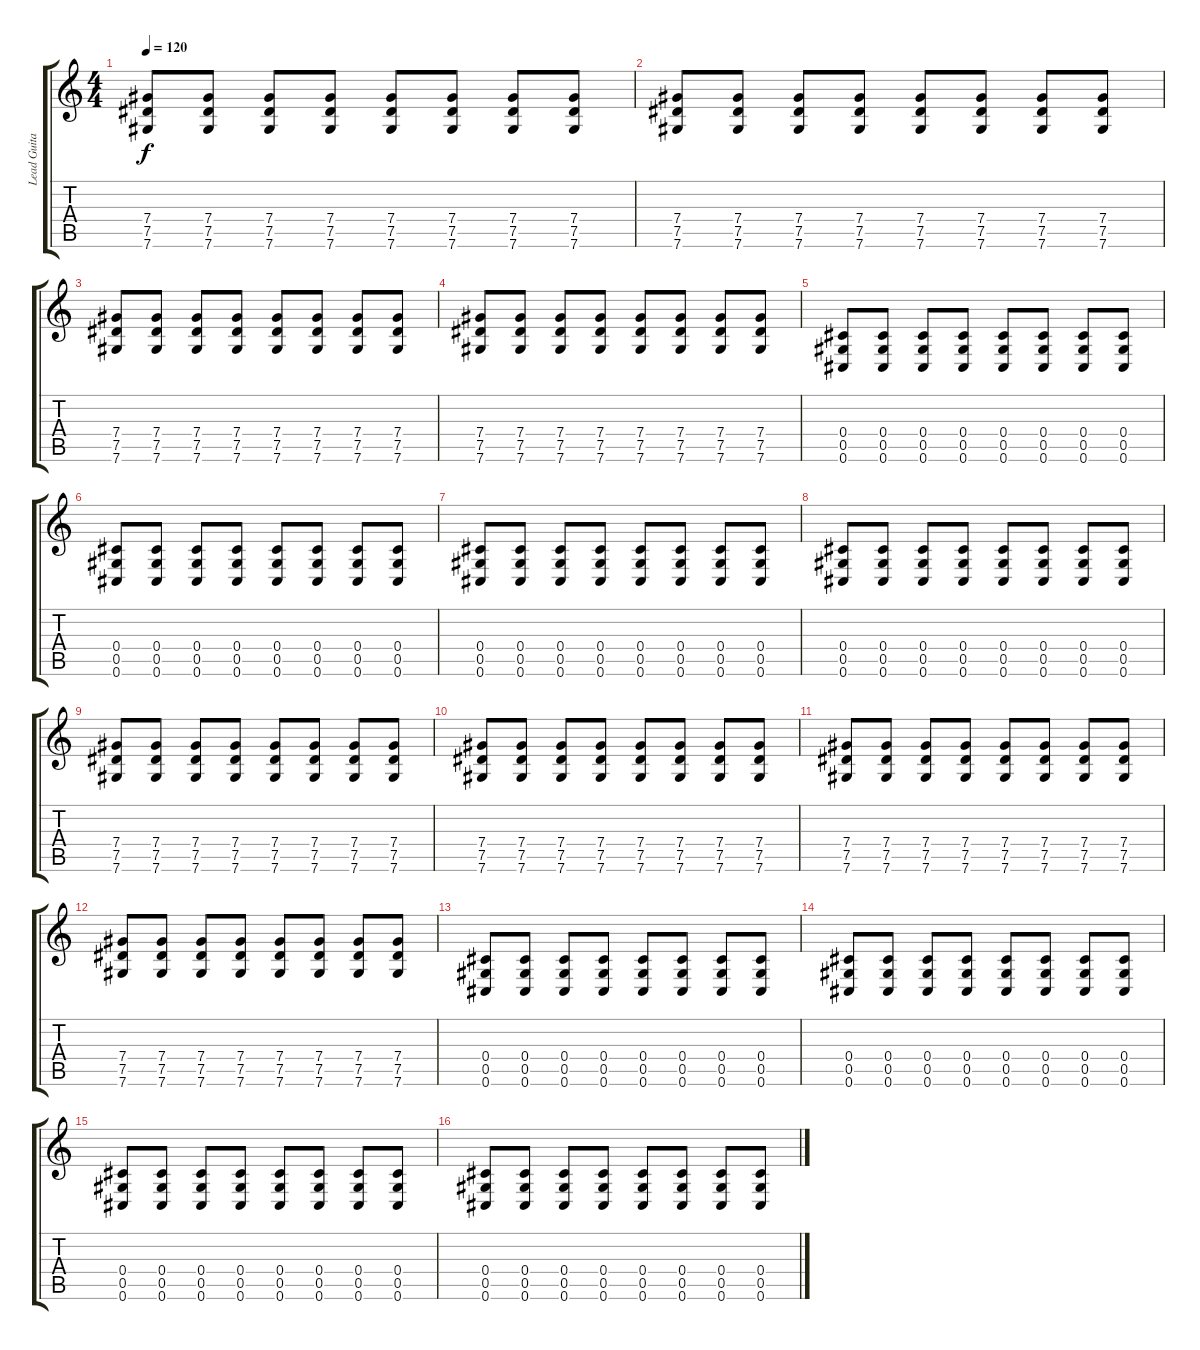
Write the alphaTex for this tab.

\track ("Lead Guitar" "Lead Guita") {instrument overdrivenguitar}
\staff {score tabs}
\tuning (Eb4 Bb3 Gb3 Db3 Ab2 Db2) {hide}
\ts (4 4)
\tempo 120
\clef g2
\ks c
(7.4 7.5 7.6).8{dy f} (7.4 7.5 7.6).8 (7.4 7.5 7.6).8 (7.4 7.5 7.6).8 (7.4 7.5 7.6).8 (7.4 7.5 7.6).8 (7.4 7.5 7.6).8 (7.4 7.5 7.6).8 |
(7.4 7.5 7.6).8 (7.4 7.5 7.6).8 (7.4 7.5 7.6).8 (7.4 7.5 7.6).8 (7.4 7.5 7.6).8 (7.4 7.5 7.6).8 (7.4 7.5 7.6).8 (7.4 7.5 7.6).8 |
(7.4 7.5 7.6).8 (7.4 7.5 7.6).8 (7.4 7.5 7.6).8 (7.4 7.5 7.6).8 (7.4 7.5 7.6).8 (7.4 7.5 7.6).8 (7.4 7.5 7.6).8 (7.4 7.5 7.6).8 |
(7.4 7.5 7.6).8 (7.4 7.5 7.6).8 (7.4 7.5 7.6).8 (7.4 7.5 7.6).8 (7.4 7.5 7.6).8 (7.4 7.5 7.6).8 (7.4 7.5 7.6).8 (7.4 7.5 7.6).8 |
(0.4 0.5 0.6).8 (0.4 0.5 0.6).8 (0.4 0.5 0.6).8 (0.4 0.5 0.6).8 (0.4 0.5 0.6).8 (0.4 0.5 0.6).8 (0.4 0.5 0.6).8 (0.4 0.5 0.6).8 |
(0.4 0.5 0.6).8 (0.4 0.5 0.6).8 (0.4 0.5 0.6).8 (0.4 0.5 0.6).8 (0.4 0.5 0.6).8 (0.4 0.5 0.6).8 (0.4 0.5 0.6).8 (0.4 0.5 0.6).8 |
(0.4 0.5 0.6).8 (0.4 0.5 0.6).8 (0.4 0.5 0.6).8 (0.4 0.5 0.6).8 (0.4 0.5 0.6).8 (0.4 0.5 0.6).8 (0.4 0.5 0.6).8 (0.4 0.5 0.6).8 |
(0.4 0.5 0.6).8 (0.4 0.5 0.6).8 (0.4 0.5 0.6).8 (0.4 0.5 0.6).8 (0.4 0.5 0.6).8 (0.4 0.5 0.6).8 (0.4 0.5 0.6).8 (0.4 0.5 0.6).8 |
(7.4 7.5 7.6).8 (7.4 7.5 7.6).8 (7.4 7.5 7.6).8 (7.4 7.5 7.6).8 (7.4 7.5 7.6).8 (7.4 7.5 7.6).8 (7.4 7.5 7.6).8 (7.4 7.5 7.6).8 |
(7.4 7.5 7.6).8 (7.4 7.5 7.6).8 (7.4 7.5 7.6).8 (7.4 7.5 7.6).8 (7.4 7.5 7.6).8 (7.4 7.5 7.6).8 (7.4 7.5 7.6).8 (7.4 7.5 7.6).8 |
(7.4 7.5 7.6).8 (7.4 7.5 7.6).8 (7.4 7.5 7.6).8 (7.4 7.5 7.6).8 (7.4 7.5 7.6).8 (7.4 7.5 7.6).8 (7.4 7.5 7.6).8 (7.4 7.5 7.6).8 |
(7.4 7.5 7.6).8 (7.4 7.5 7.6).8 (7.4 7.5 7.6).8 (7.4 7.5 7.6).8 (7.4 7.5 7.6).8 (7.4 7.5 7.6).8 (7.4 7.5 7.6).8 (7.4 7.5 7.6).8 |
(0.4 0.5 0.6).8 (0.4 0.5 0.6).8 (0.4 0.5 0.6).8 (0.4 0.5 0.6).8 (0.4 0.5 0.6).8 (0.4 0.5 0.6).8 (0.4 0.5 0.6).8 (0.4 0.5 0.6).8 |
(0.4 0.5 0.6).8 (0.4 0.5 0.6).8 (0.4 0.5 0.6).8 (0.4 0.5 0.6).8 (0.4 0.5 0.6).8 (0.4 0.5 0.6).8 (0.4 0.5 0.6).8 (0.4 0.5 0.6).8 |
(0.4 0.5 0.6).8 (0.4 0.5 0.6).8 (0.4 0.5 0.6).8 (0.4 0.5 0.6).8 (0.4 0.5 0.6).8 (0.4 0.5 0.6).8 (0.4 0.5 0.6).8 (0.4 0.5 0.6).8 |
(0.4 0.5 0.6).8 (0.4 0.5 0.6).8 (0.4 0.5 0.6).8 (0.4 0.5 0.6).8 (0.4 0.5 0.6).8 (0.4 0.5 0.6).8 (0.4 0.5 0.6).8 (0.4 0.5 0.6).8
